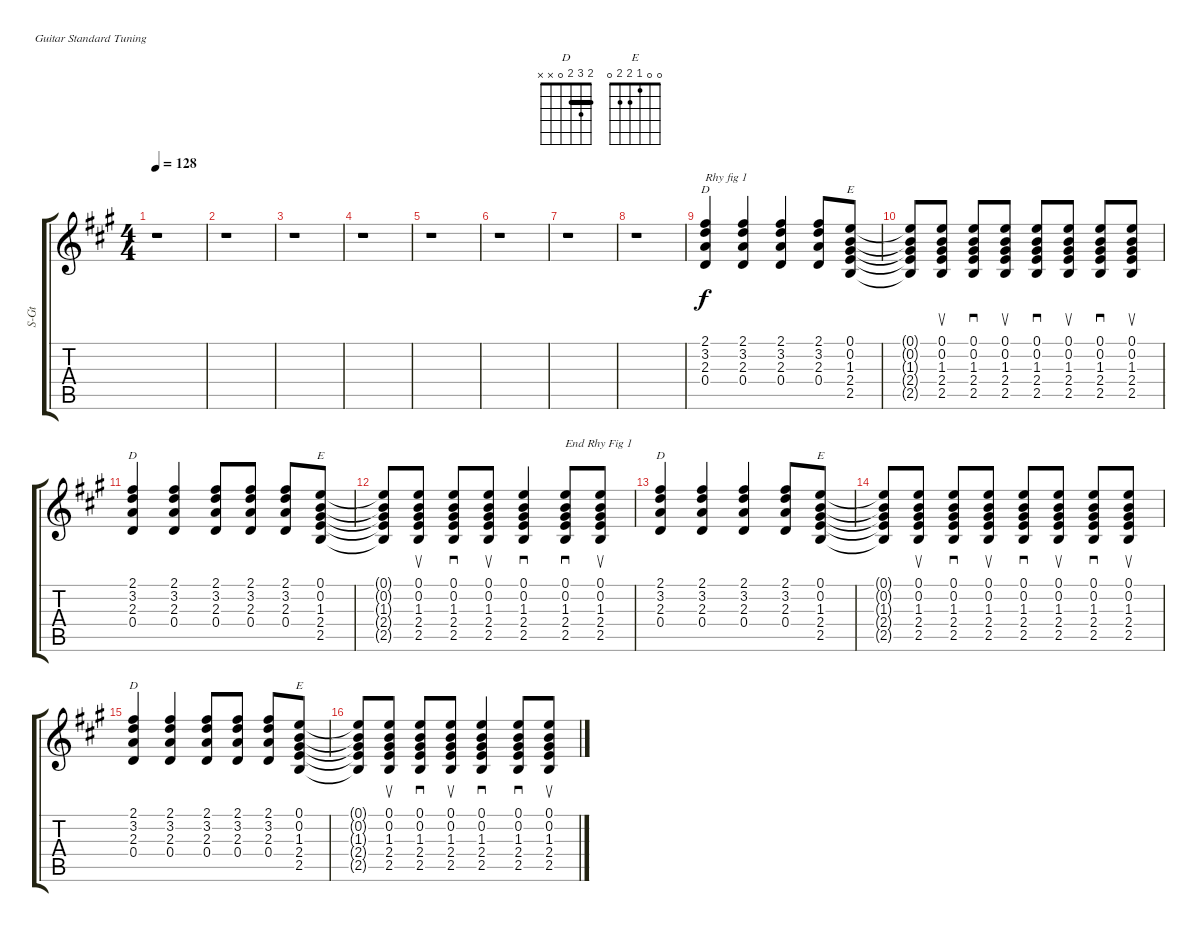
\defaultSystemsLayout 4
\bracketExtendMode groupsimilarinstruments
\otherSystemsTrackNameOrientation horizontal
\track ("Steel Guitar" "S-Gt") {defaultSystemsLayout 4 instrument acousticguitarsteel}
\staff {score tabs}
\tuning (E4 B3 G3 D3 A2 E2)
\chord ("D" 2 3 2 0 x x) {showfingering false barre 2}
\chord ("E" 0 0 1 2 2 0) {showfingering false}
\ts (4 4)
\beaming (8 2 2 2 2)
\tempo 128
\clef g2
\ks a
r.1{dy f instrument acousticguitarsteel} |
r.1 |
r.1 |
r.1 |
r.1 |
r.1 |
r.1 |
r.1 |
(2.1 3.2 2.3 0.4).4{ch "D" txt "Rhy fig 1"} (2.1 3.2 2.3 0.4).4 (2.1 3.2 2.3 0.4).4 (2.1 3.2 2.3 0.4).8 (0.1 0.2 1.3 2.4 2.5).8{ch "E"} |
(2.5{t} 2.4{t} 1.3{t} 0.2{t} 0.1{t}).8 (0.1 0.2 1.3 2.4 2.5).8{su} (0.1 0.2 1.3 2.4 2.5).8{sd} (0.1 0.2 1.3 2.4 2.5).8{su} (0.1 0.2 1.3 2.4 2.5).8{sd} (0.1 0.2 1.3 2.4 2.5).8{su} (0.1 0.2 1.3 2.4 2.5).8{sd} (0.1 0.2 1.3 2.4 2.5).8{su} |
(2.1 3.2 2.3 0.4).4{ch "D"} (2.1 3.2 2.3 0.4).4 (2.1 3.2 2.3 0.4).8 (2.1 3.2 2.3 0.4).8 (2.1 3.2 2.3 0.4).8 (0.1 0.2 1.3 2.4 2.5).8{ch "E"} |
(2.5{t} 2.4{t} 1.3{t} 0.2{t} 0.1{t}).8 (0.1 0.2 1.3 2.4 2.5).8{su} (0.1 0.2 1.3 2.4 2.5).8{sd} (0.1 0.2 1.3 2.4 2.5).8{su} (0.1 0.2 1.3 2.4 2.5).4{sd} (0.1 0.2 1.3 2.4 2.5).8{sd txt "End Rhy Fig 1"} (0.1 0.2 1.3 2.4 2.5).8{su} |
(2.1 3.2 2.3 0.4).4{ch "D"} (2.1 3.2 2.3 0.4).4 (2.1 3.2 2.3 0.4).4 (2.1 3.2 2.3 0.4).8 (0.1 0.2 1.3 2.4 2.5).8{ch "E"} |
(2.5{t} 2.4{t} 1.3{t} 0.2{t} 0.1{t}).8 (0.1 0.2 1.3 2.4 2.5).8{su} (0.1 0.2 1.3 2.4 2.5).8{sd} (0.1 0.2 1.3 2.4 2.5).8{su} (0.1 0.2 1.3 2.4 2.5).8{sd} (0.1 0.2 1.3 2.4 2.5).8{su} (0.1 0.2 1.3 2.4 2.5).8{sd} (0.1 0.2 1.3 2.4 2.5).8{su} |
(2.1 3.2 2.3 0.4).4{ch "D"} (2.1 3.2 2.3 0.4).4 (2.1 3.2 2.3 0.4).8 (2.1 3.2 2.3 0.4).8 (2.1 3.2 2.3 0.4).8 (0.1 0.2 1.3 2.4 2.5).8{ch "E"} |
(2.5{t} 2.4{t} 1.3{t} 0.2{t} 0.1{t}).8 (0.1 0.2 1.3 2.4 2.5).8{su} (0.1 0.2 1.3 2.4 2.5).8{sd} (0.1 0.2 1.3 2.4 2.5).8{su} (0.1 0.2 1.3 2.4 2.5).4{sd} (0.1 0.2 1.3 2.4 2.5).8{sd} (0.1 0.2 1.3 2.4 2.5).8{su}
